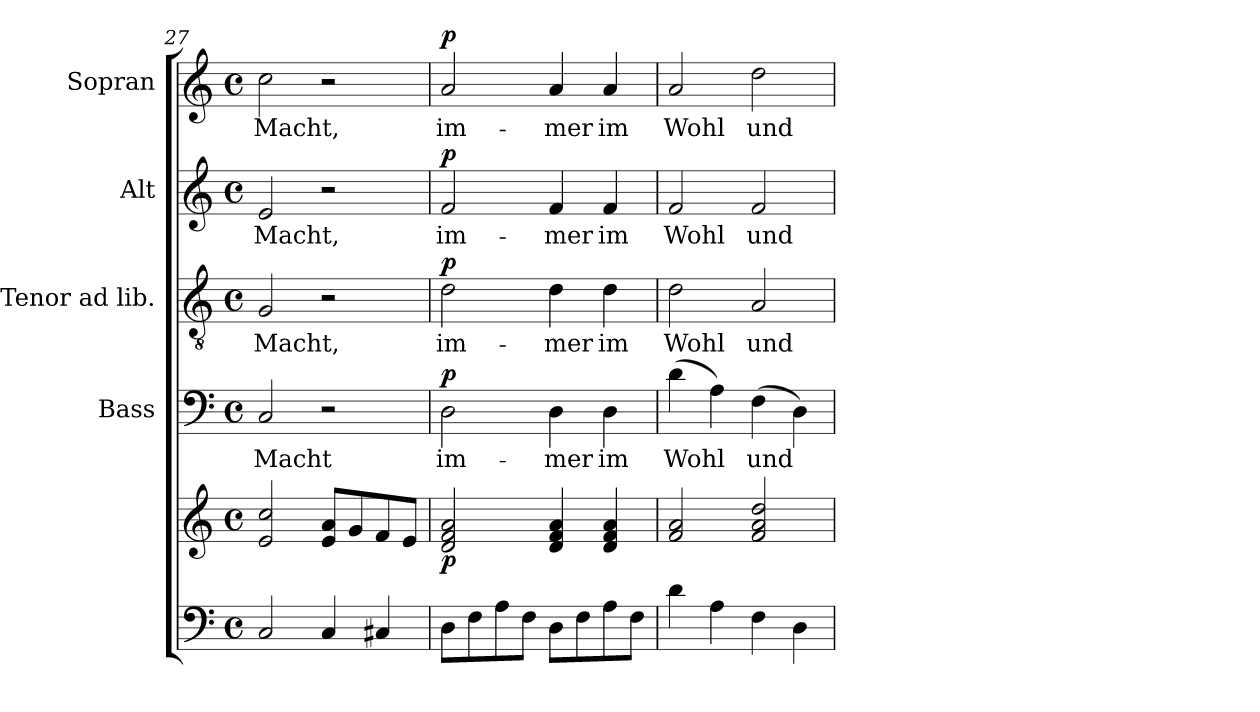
**kern	**kern	**dynam	**kern	**text	**dynam	**kern	**text	**dynam	**kern	**text	**dynam	**kern	**text	**dynam
*part5	*part5	*part5	*part4	*part4	*part4	*part3	*part3	*part3	*part2	*part2	*part2	*part1	*part1	*part1
*staff6	*staff5	*staff5/6	*staff4	*staff4	*staff4	*staff3	*staff3	*staff3	*staff2	*staff2	*staff2	*staff1	*staff1	*staff1
*	*	*	*I"Bass	*	*	*I"Tenor ad lib.	*	*	*I"Alt	*	*	*I"Sopran	*	*
*	*	*	*I'B.	*	*	*I'T.	*	*	*I'A.	*	*	*I'S.	*	*
*clefF4	*clefG2	*	*clefF4	*	*	*clefGv2	*	*	*clefG2	*	*	*clefG2	*	*
*k[]	*k[]	*	*k[]	*	*	*k[]	*	*	*k[]	*	*	*k[]	*	*
*C:	*C:	*	*C:	*	*	*C:	*	*	*C:	*	*	*C:	*	*
*M4/4	*M4/4	*	*M4/4	*	*	*M4/4	*	*	*M4/4	*	*	*M4/4	*	*
*met(c)	*met(c)	*	*met(c)	*	*	*met(c)	*	*	*met(c)	*	*	*met(c)	*	*
=27	=27	=27	=27	=27	=27	=27	=27	=27	=27	=27	=27	=27	=27	=27
!	!	!	!	!LO:LY:b	!	!	!LO:LY:b	!	!	!LO:LY:b	!	!	!LO:LY:b	!
2C/	2e/ 2cc/	.	2C/	Macht	.	2G/	Macht,	.	2e/	Macht,	.	2cc\	Macht,	.
4C/	8e/ 8a/L	.	2r	.	.	2r	.	.	2r	.	.	2r	.	.
.	8g/	.	.	.	.	.	.	.	.	.	.	.	.	.
4C#X/	8f/	.	.	.	.	.	.	.	.	.	.	.	.	.
.	8e/J	.	.	.	.	.	.	.	.	.	.	.	.	.
=28	=28	=28	=28	=28	=28	=28	=28	=28	=28	=28	=28	=28	=28	=28
!	!	!LO:DY:b	!	!LO:LY:b	!LO:DY:a	!	!LO:LY:b	!LO:DY:a	!	!LO:LY:b	!LO:DY:a	!	!LO:LY:b	!LO:DY:a
8D\L	2d/ 2f/ 2a/	p	2D\	im-	p	2d\	im-	p	2f/	im-	p	2a/	im-	p
8F\	.	.	.	.	.	.	.	.	.	.	.	.	.	.
8A\	.	.	.	.	.	.	.	.	.	.	.	.	.	.
8F\J	.	.	.	.	.	.	.	.	.	.	.	.	.	.
!	!	!	!	!LO:LY:b	!	!	!LO:LY:b	!	!	!LO:LY:b	!	!	!LO:LY:b	!
8D\L	4d/ 4f/ 4a/	.	4D\	-mer	.	4d\	-mer	.	4f/	-mer	.	4a/	-mer	.
8F\	.	.	.	.	.	.	.	.	.	.	.	.	.	.
!	!	!	!	!LO:LY:b	!	!	!LO:LY:b	!	!	!LO:LY:b	!	!	!LO:LY:b	!
8A\	4d/ 4f/ 4a/	.	4D\	im	.	4d\	im	.	4f/	im	.	4a/	im	.
8F\J	.	.	.	.	.	.	.	.	.	.	.	.	.	.
!!LO:PB:g=z
=29	=29	=29	=29	=29	=29	=29	=29	=29	=29	=29	=29	=29	=29	=29
!	!	!	!	!LO:LY:b	!	!	!LO:LY:b	!	!	!LO:LY:b	!	!	!LO:LY:b	!
4d\	2f/ 2a/	.	(>4d\	Wohl	.	2d\	Wohl	.	2f/	Wohl	.	2a/	Wohl	.
4A\	.	.	4A\)	.	.	.	.	.	.	.	.	.	.	.
!	!	!	!	!LO:LY:b	!	!	!LO:LY:b	!	!	!LO:LY:b	!	!	!LO:LY:b	!
4F\	2f/ 2a/ 2dd/	.	(>4F\	und	.	2A/	und	.	2f/	und	.	2dd\	und	.
4D\	.	.	4D\)	.	.	.	.	.	.	.	.	.	.	.
=	=	=	=	=	=	=	=	=	=	=	=	=	=	=
*-	*-	*-	*-	*-	*-	*-	*-	*-	*-	*-	*-	*-	*-	*-
